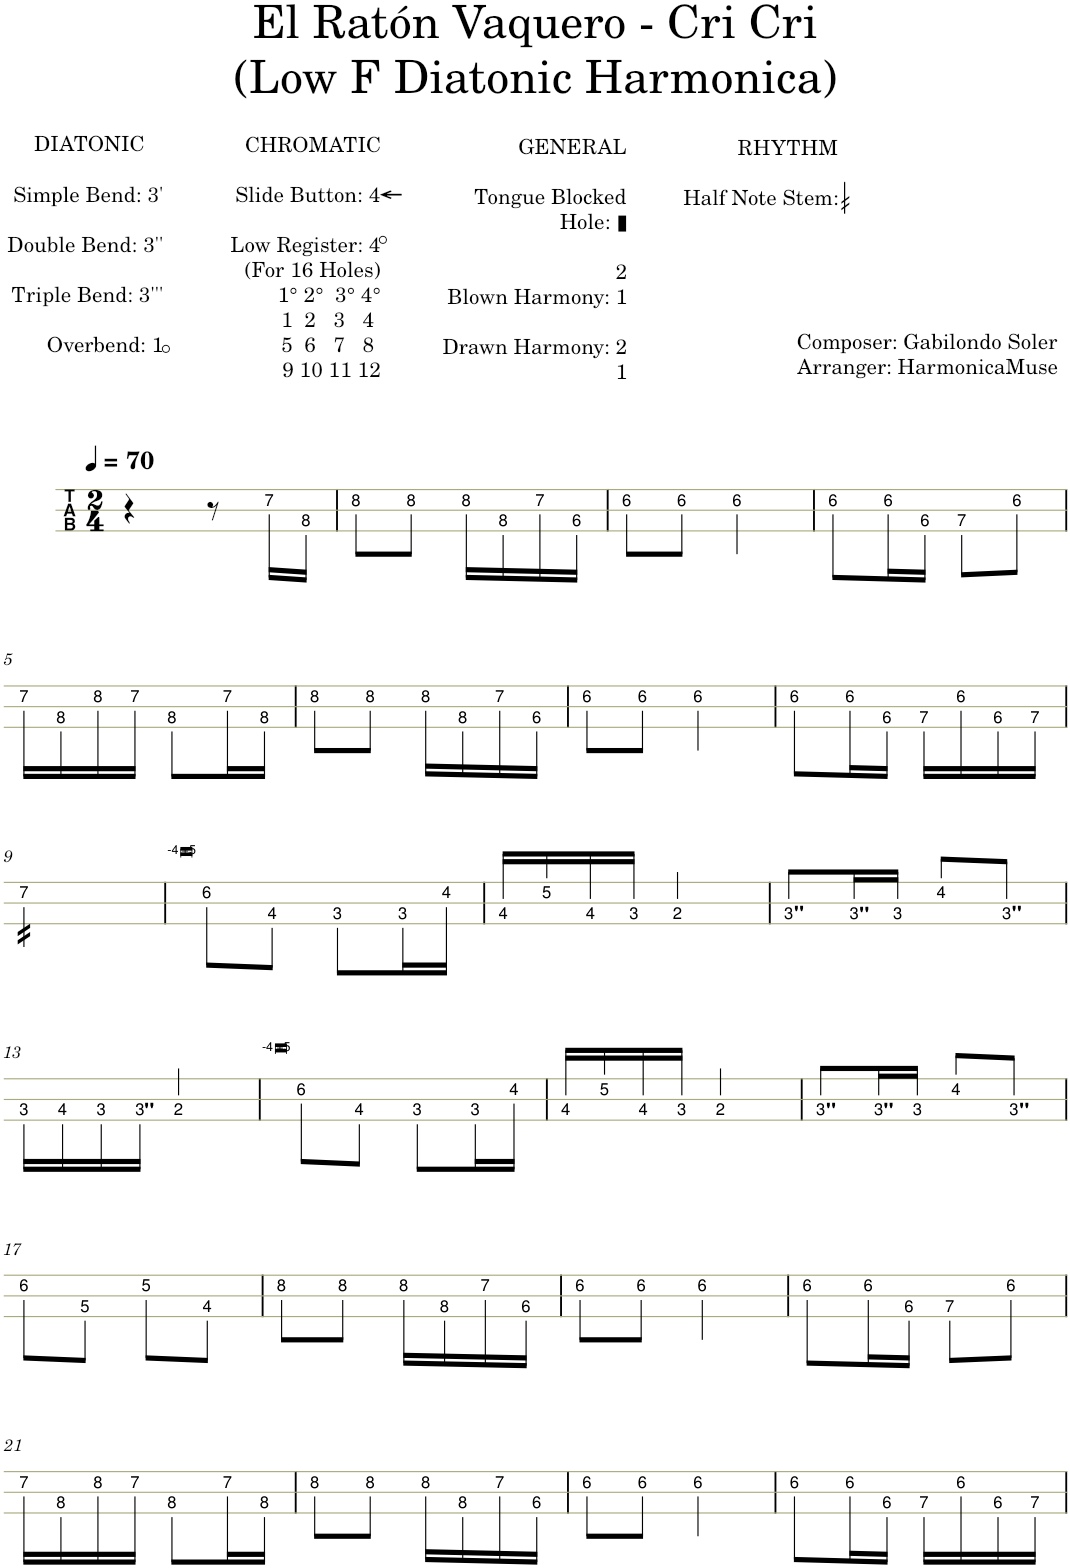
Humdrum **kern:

**kern
*part1
*staff1
*I"BLOW DRAW
*I'B D
*stria3
*
*k[b-]
*M2/4
=1
4r
8r
16f#\LL
16e-\JJ
=2
8g\L
8g\J
16g\LL
16e-\
16f#\
16c#\JJ
=3
8f\L
8f\J
4f\
=4
8f\L
16f\L
16c#\JJ
8d\L
8f\J
!!LO:LB:g=z
=5
16f#\LL
16e-\
16g\
16f#\JJ
8e-\L
16f#\L
16e-\JJ
=6
8g\L
8g\J
16g\LL
16e-\
16f#\
16c#\JJ
=7
8f\L
8f\J
4f\
=8
8f\L
16f\L
16c#\JJ
16d\LL
16f\
16c#\
16d\JJ
!!LO:LB:g=z
=9
2f#\
=10
16qgi/LL
16qaj/JJ
!LO:TX:a:t=-4 +5
8f\L
8B\J
8B-\L
16B-\L
16e-\JJ
=11
16B/LL
16e/
16B/
16B-/JJ
4A/
=12
!LO:TX:b:B:t=''
8B-/L
!LO:TX:b:B:t=''
16B-/L
16B-/JJ
8e-/L
!LO:TX:b:B:t=''
8B-/J
!!LO:LB:g=z
=13
16B-\LL
16B\
16B-\
!LO:TX:b:B:t=''
16B-\JJ
4A/
=14
16qgi/LL
16qaj/JJ
!LO:TX:a:t=-4 +5
8f\L
8B\J
8B-\L
16B-\L
16e-\JJ
=15
16B/LL
16e/
16B/
16B-/JJ
4A/
=16
!LO:TX:b:B:t=''
8B-/L
!LO:TX:b:B:t=''
16B-/L
16B-/JJ
8e-/L
!LO:TX:b:B:t=''
8B-/J
!!LO:LB:g=z
=17
8f\L
8c\J
8e\L
8B\J
=18
8g\L
8g\J
16g\LL
16e-\
16f#\
16c#\JJ
=19
8f\L
8f\J
4f\
=20
8f\L
16f\L
16c#\JJ
8d\L
8f\J
!!LO:LB:g=z
=21
16f#\LL
16e-\
16g\
16f#\JJ
8e-\L
16f#\L
16e-\JJ
=22
8g\L
8g\J
16g\LL
16e-\
16f#\
16c#\JJ
=23
8f\L
8f\J
4f\
=24
8f\L
16f\L
16c#\JJ
16d\LL
16f\
16c#\
16d\JJ
=
*-
